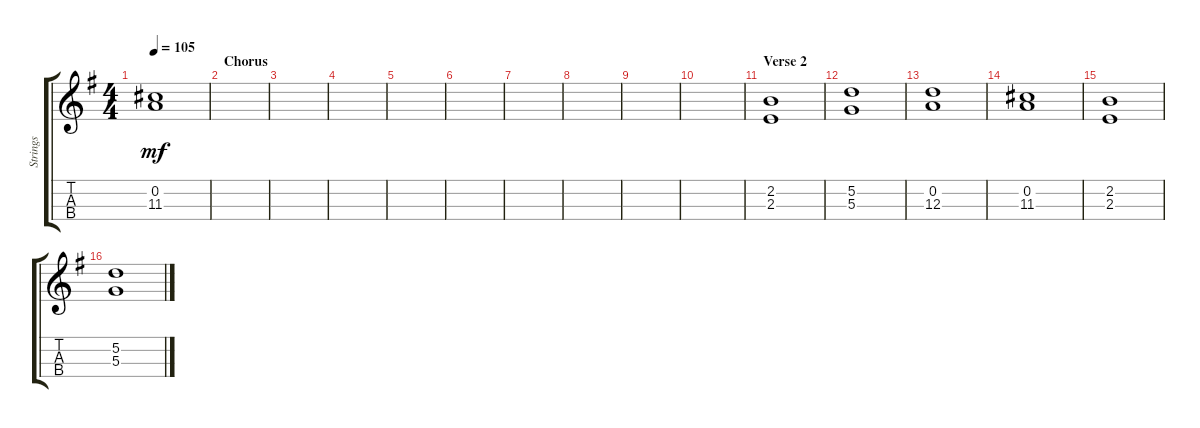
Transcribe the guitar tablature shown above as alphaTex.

\track ("Strings" "Strings") {instrument stringensemble2}
\staff {score tabs}
\tuning (E5 A4 D4 G3) {hide}
\ts (4 4)
\tempo 105
\clef g2
\ks eminor
(0.2 11.3).1{dy mf} |
\section ("" "Chorus")
|
|
|
|
|
|
|
|
|
\section ("" "Verse 2")
(2.2 2.3).1 |
(5.2 5.3).1 |
(0.2 12.3).1 |
(0.2 11.3).1 |
(2.2 2.3).1 |
(5.2 5.3).1
